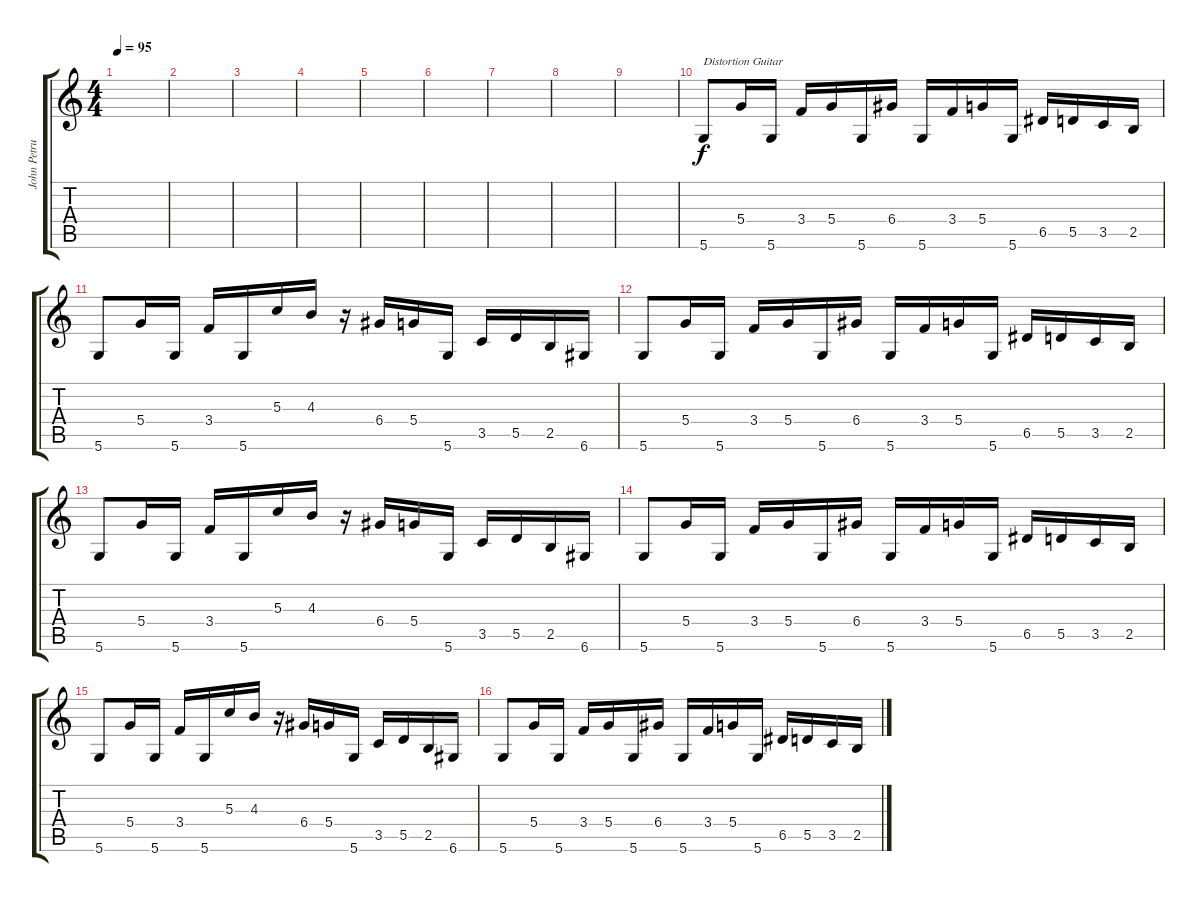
\track ("John Petrucci" "John Petru") {instrument distortionguitar}
\staff {score tabs}
\tuning (E4 B3 G3 D3 A2 D2) {hide}
\ts (4 4)
\tempo 95
\clef g2
\ks c
|
|
|
|
|
|
|
|
|
5.6.8{txt "Distortion Guitar" volume 11 instrument distortionguitar} 5.4.16 5.6.16 3.4.16 5.4.16 5.6.16 6.4.16 5.6.16 3.4.16 5.4.16 5.6.16 6.5.16 5.5.16 3.5.16 2.5.16 |
5.6.8 5.4.16 5.6.16 3.4.16 5.6.16 5.3.16 4.3.16 r.16 6.4.16 5.4.16 5.6.16 3.5.16 5.5.16 2.5.16 6.6.16 |
5.6.8 5.4.16 5.6.16 3.4.16 5.4.16 5.6.16 6.4.16 5.6.16 3.4.16 5.4.16 5.6.16 6.5.16 5.5.16 3.5.16 2.5.16 |
5.6.8 5.4.16 5.6.16 3.4.16 5.6.16 5.3.16 4.3.16 r.16 6.4.16 5.4.16 5.6.16 3.5.16 5.5.16 2.5.16 6.6.16 |
5.6.8 5.4.16 5.6.16 3.4.16 5.4.16 5.6.16 6.4.16 5.6.16 3.4.16 5.4.16 5.6.16 6.5.16 5.5.16 3.5.16 2.5.16 |
5.6.8 5.4.16 5.6.16 3.4.16 5.6.16 5.3.16 4.3.16 r.16 6.4.16 5.4.16 5.6.16 3.5.16 5.5.16 2.5.16 6.6.16 |
5.6.8 5.4.16 5.6.16 3.4.16 5.4.16 5.6.16 6.4.16 5.6.16 3.4.16 5.4.16 5.6.16 6.5.16 5.5.16 3.5.16 2.5.16
